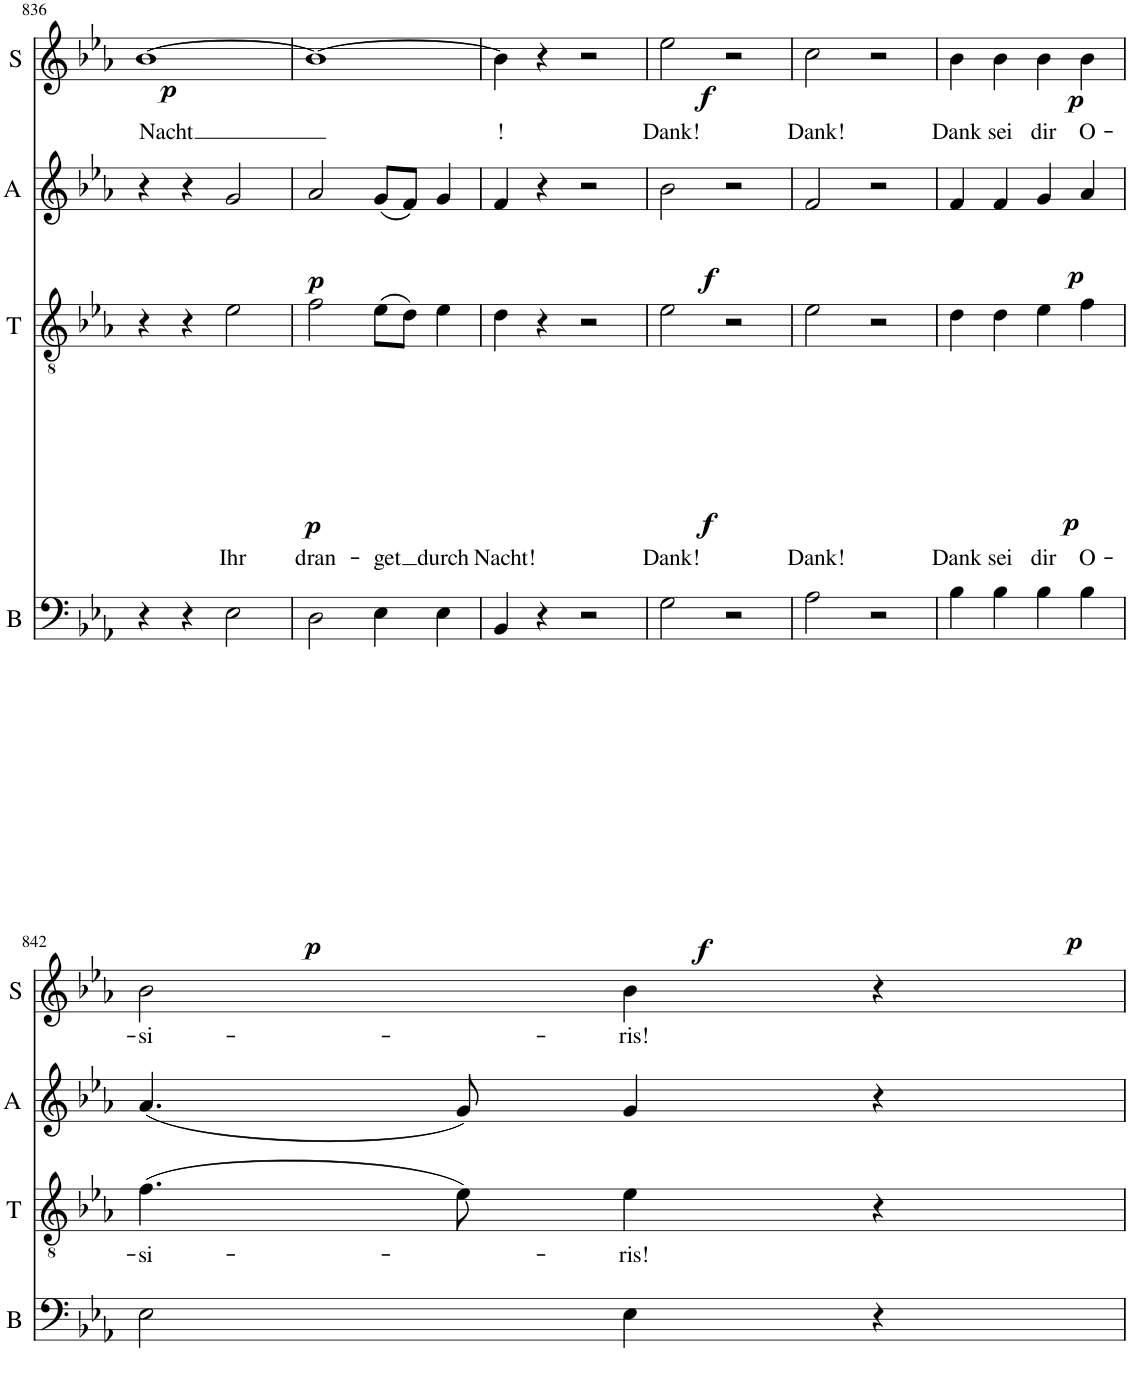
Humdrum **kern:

**kern	**dynam	**kern	**text	**dynam	**kern	**dynam	**kern	**text	**dynam
*part4	*part4	*part3	*part3	*part3	*part2	*part2	*part1	*part1	*part1
*staff4	*staff4	*staff3	*staff3	*staff3	*staff2	*staff2	*staff1	*staff1	*staff1
*I"B	*	*I"T	*	*	*I"A	*	*I"S	*	*
*I'B	*	*I'T	*	*	*I'A	*	*I'S	*	*
!!LO:PB:g=z
*clefF4	*	*clefGv2	*	*	*clefG2	*	*clefG2	*	*
*k[b-e-a-]	*	*k[b-e-a-]	*	*	*k[b-e-a-]	*	*k[b-e-a-]	*	*
=836	=836	=836	=836	=836	=836	=836	=836	=836	=836
!	!	!	!	!	!	!	!	!LO:LY:b	!LO:DY:b
4r	.	4r	.	.	4r	.	[1b-	Nacht	p
4r	.	4r	.	.	4r	.	.	.	.
!	!LO:DY:b	!	!LO:LY:b	!LO:DY:b	!	!LO:DY:b	!	!	!
2E-\	p	2e-\	Ihr	p	2g/	p	.	.	.
=837	=837	=837	=837	=837	=837	=837	=837	=837	=837
!	!	!	!LO:LY:b	!	!	!	!	!	!
2D\	.	2f\	dran-	.	2a-/	.	1b-_	.	.
!	!	!	!LO:LY:b	!	!	!	!	!	!
4E-\	.	(8e-\L	-get	.	(8g/L	.	.	.	.
.	.	8d\J)	.	.	8f/J)	.	.	.	.
!	!	!	!LO:LY:b	!	!	!	!	!	!
4E-\	.	4e-\	durch	.	4g/	.	.	.	.
=838	=838	=838	=838	=838	=838	=838	=838	=838	=838
!	!	!	!LO:LY:b	!	!	!	!	!LO:LY:b	!
4BB-/	.	4d\	Nacht!	.	4f/	.	4b-\]	\!	.
4r	.	4r	.	.	4r	.	4r	.	.
2r	.	2r	.	.	2r	.	2r	.	.
=839	=839	=839	=839	=839	=839	=839	=839	=839	=839
!	!LO:DY:b	!	!LO:LY:b	!LO:DY:b	!	!LO:DY:b	!	!LO:LY:b	!LO:DY:b
2G\	f	2e-\	Dank!	f	2b-\	f	2ee-\	Dank!	f
2r	.	2r	.	.	2r	.	2r	.	.
=840	=840	=840	=840	=840	=840	=840	=840	=840	=840
!	!	!	!LO:LY:b	!	!	!	!	!LO:LY:b	!
2A-\	.	2e-\	Dank!	.	2f/	.	2cc\	Dank!	.
2r	.	2r	.	.	2r	.	2r	.	.
=841	=841	=841	=841	=841	=841	=841	=841	=841	=841
!	!LO:DY:b	!	!LO:LY:b	!LO:DY:b	!	!LO:DY:b	!	!LO:LY:b	!LO:DY:b
4B-\	p	4d\	Dank	p	4f/	p	4b-\	Dank	p
!	!	!	!LO:LY:b	!	!	!	!	!LO:LY:b	!
4B-\	.	4d\	sei	.	4f/	.	4b-\	sei	.
!	!	!	!LO:LY:b	!	!	!	!	!LO:LY:b	!
4B-\	.	4e-\	dir	.	4g/	.	4b-\	dir	.
!	!	!	!LO:LY:b	!	!	!	!	!LO:LY:b	!
4B-\	.	4f\	O-	.	4a-/	.	4b-\	O-	.
!!LO:LB:g=z
=842	=842	=842	=842	=842	=842	=842	=842	=842	=842
!	!	!	!LO:LY:b	!	!	!	!	!LO:LY:b	!
2E-\	.	(4.f\	-si-	.	(4.a-/	.	2b-\	-si-	.
.	.	8e-\)	.	.	8g/)	.	.	.	.
!	!	!	!LO:LY:b	!	!	!	!	!LO:LY:b	!
4E-\	.	4e-\	-ris!	.	4g/	.	4b-\	-ris!	.
4r	.	4r	.	.	4r	.	4r	.	.
=	=	=	=	=	=	=	=	=	=
*-	*-	*-	*-	*-	*-	*-	*-	*-	*-
